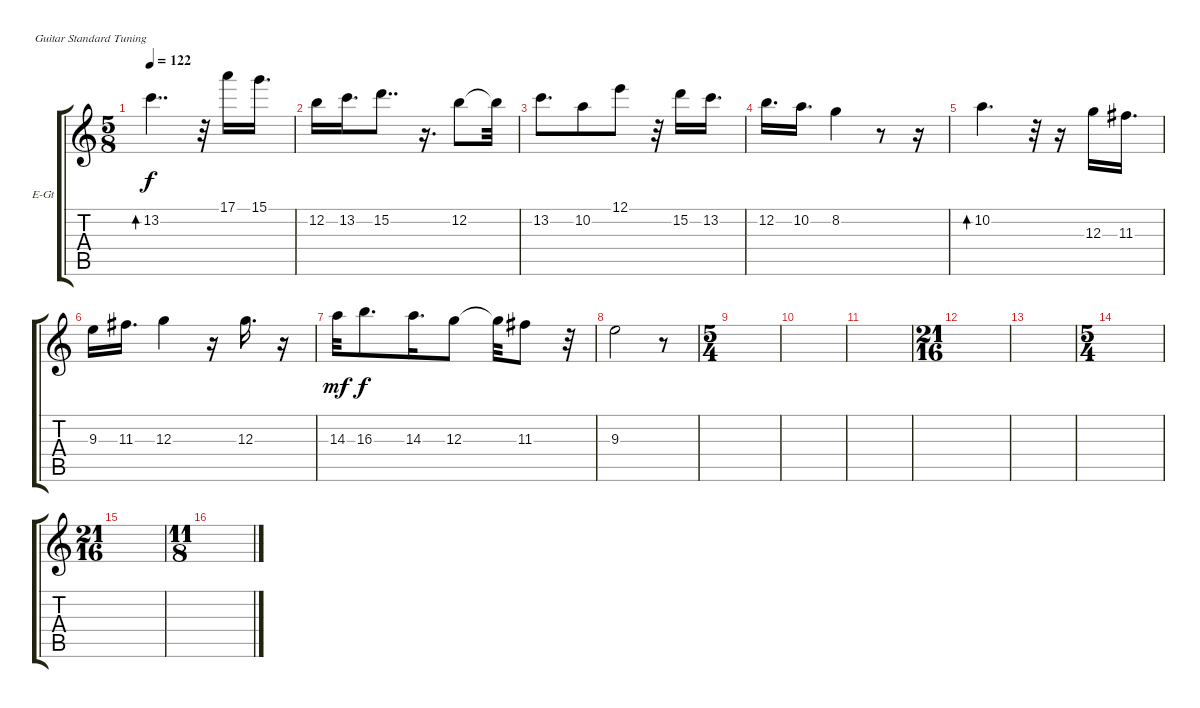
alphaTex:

\defaultSystemsLayout 4
\bracketExtendMode groupsimilarinstruments
\firstSystemTrackNameOrientation horizontal
\otherSystemsTrackNameOrientation horizontal
\track ("Electric Guitar(соло)" "E-Gt") {instrument distortionguitar}
\staff {score tabs}
\tuning (E4 B3 G3 D3 A2 E2)
\ts (5 8)
\tempo 122
\clef g2
\ks c
13.2.4{dd bd 30 dy f instrument distortionguitar} r.32 17.1.16 15.1.16{d} |
\scale
0.485477 12.2.16 13.2.16{d} 15.2.8{dd} r.16{d} 12.2.8 12.2{t}.32 |
\scale
0.257261 13.2.8{d} 10.2.8 12.1.8 r.32 15.2.16 13.2.16{d} |
12.2.16{d} 10.2.16{d} 8.2.4 r.8 r.16 |
\scale
0.257261 10.2.4{d bd 30} r.32 r.16 12.3.16 11.3.16{d} |
9.3.16 11.3.16{d} 12.3.4 r.16 12.3.16{d} r.16 |
14.3.32{dy mf} 16.3.8{d dy f} 14.3.16{d} 12.3.8 12.3{t}.32 11.3.8 r.32 |
9.3.2 r.8 |
\ts (5 4)
|
|
|
\ts (21 16)
|
|
\ts (5 4)
|
\ts (21 16)
|
\ts (11 8)
